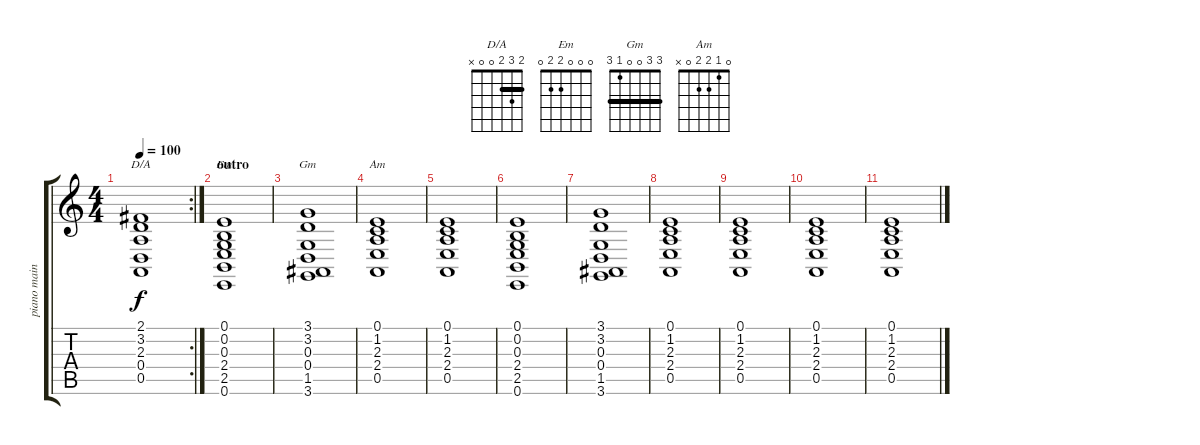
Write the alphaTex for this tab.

\track ("piano main gauche" "piano main") {instrument acousticgrandpiano}
\staff {score tabs}
\tuning (E4 B3 G3 D3 A2 E2) {hide}
\chord ("D/A" 2 3 2 0 0 x) {barre 2}
\chord ("Em" 0 0 0 2 2 0)
\chord ("Gm" 3 3 0 0 1 3) {barre 3}
\chord ("Am" 0 1 2 2 0 x)
\rc 2
\ts (4 4)
\tempo 100
\clef g2
\ks c
(2.1 3.2 2.3 0.4 0.5).1{ch "D/A" dy f} |
\section ("" "outro")
(0.1 0.2 0.3 2.4 2.5 0.6).1{ch "Em"} |
(3.1 3.2 0.3 0.4 1.5 3.6).1{ch "Gm"} |
(0.1 1.2 2.3 2.4 0.5).1{ch "Am"} |
(0.1 1.2 2.3 2.4 0.5).1 |
(0.1 0.2 0.3 2.4 2.5 0.6).1 |
(3.1 3.2 0.3 0.4 1.5 3.6).1 |
(0.1 1.2 2.3 2.4 0.5).1 |
(0.1 1.2 2.3 2.4 0.5).1 |
(0.1 1.2 2.3 2.4 0.5).1 |
(0.1 1.2 2.3 2.4 0.5).1{volume 5}
